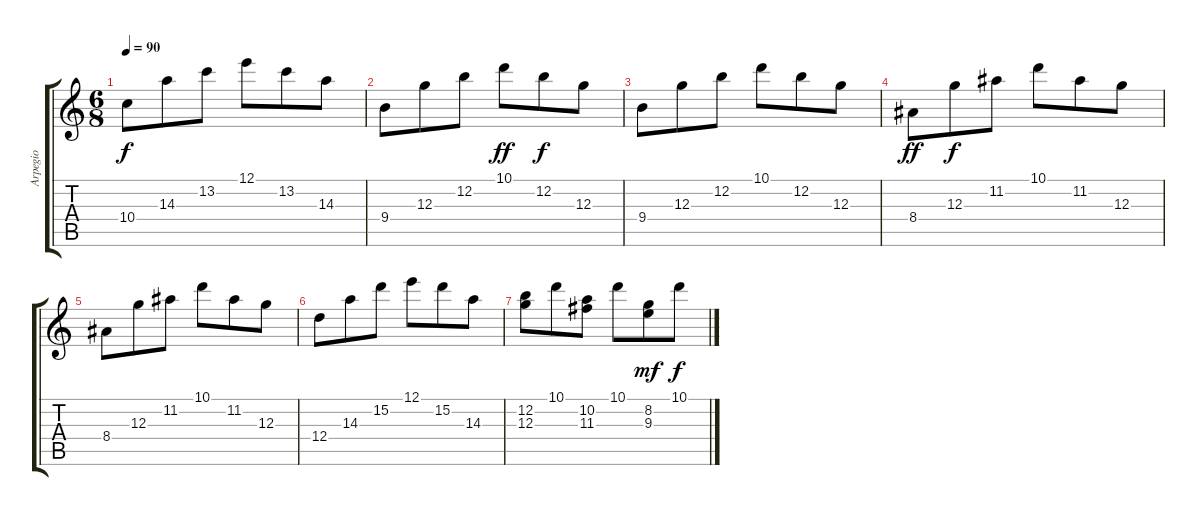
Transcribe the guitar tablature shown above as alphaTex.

\track ("Arpegio" "Arpegio") {instrument acousticguitarnylon}
\staff {score tabs}
\tuning (E4 B3 G3 D3 A2 E2) {hide}
\ts (6 8)
\tempo 90
\clef g2
\ks c
10.4.8{dy f} 14.3.8 13.2.8 12.1.8 13.2.8 14.3.8 |
9.4.8 12.3.8 12.2.8 10.1.8{dy ff} 12.2.8{dy f} 12.3.8 |
9.4.8 12.3.8 12.2.8 10.1.8 12.2.8 12.3.8 |
8.4.8{dy ff} 12.3.8{dy f} 11.2.8 10.1.8 11.2.8 12.3.8 |
8.4.8 12.3.8 11.2.8 10.1.8 11.2.8 12.3.8 |
12.4.8 14.3.8 15.2.8 12.1.8 15.2.8 14.3.8 |
(12.2 12.3).8 10.1.8 (10.2 11.3).8 10.1.8 (8.2 9.3).8{dy mf} 10.1.8{dy f}
